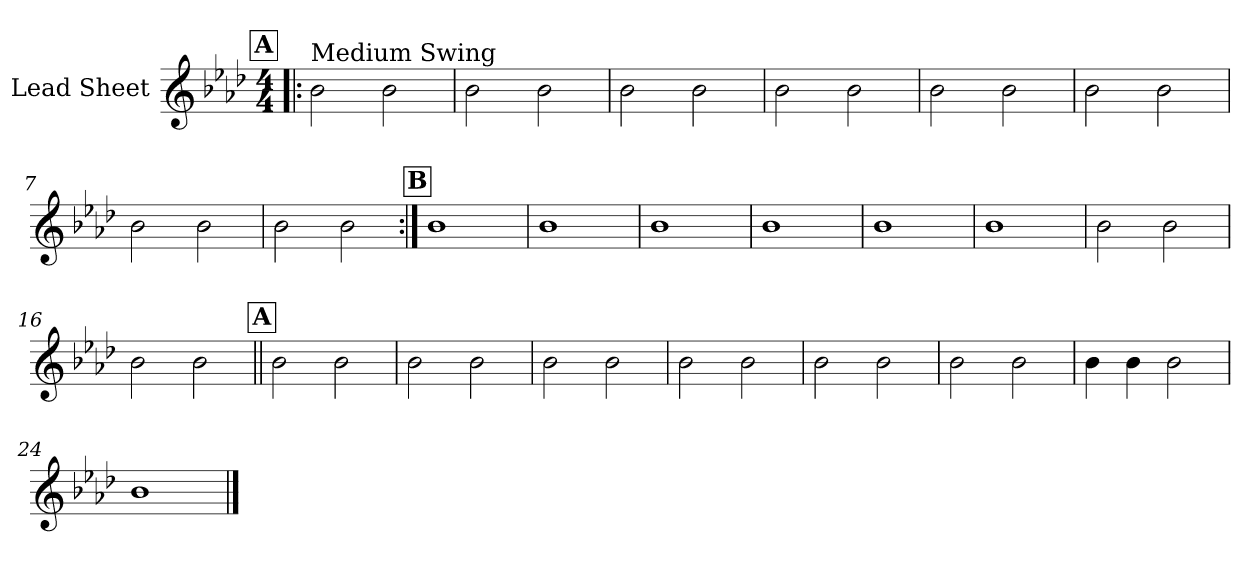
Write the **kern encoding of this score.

**kern
*part1
*staff1
*I"Lead Sheet
*clefG2
*k[b-e-a-d-]
*A-:
*M4/4
!!LO:REH:place=s1:a:fs=14:t=A
=1!|:
!LO:TX:a:t=Medium Swing
2b-\
2b-\
=2
2b-\
2b-\
=3
2b-\
2b-\
=4
2b-\
2b-\
!!LO:LB:g=z
=5
2b-\
2b-\
=6
2b-\
2b-\
=7
2b-\
2b-\
=8
2b-\
2b-\
!!LO:LB:g=z
!!LO:REH:place=s1:a:fs=14:t=B
=9:|!
1b-
=10
1b-
=11
1b-
=12
1b-
!!LO:LB:g=z
=13
1b-
=14
1b-
=15
2b-\
2b-\
=16
2b-\
2b-\
!!LO:LB:g=z
!!LO:REH:place=s1:a:fs=14:t=A
=17||
2b-\
2b-\
=18
2b-\
2b-\
=19
2b-\
2b-\
=20
2b-\
2b-\
!!LO:LB:g=z
=21
2b-\
2b-\
=22
2b-\
2b-\
=23
4b-\
4b-\
2b-\
=24
1b-
==
*-
